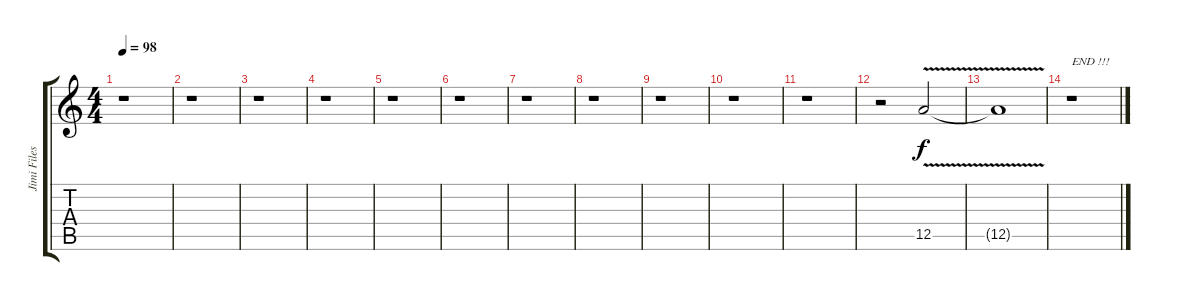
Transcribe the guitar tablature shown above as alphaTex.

\track ("Jimi Files" "Jimi Files") {instrument distortionguitar}
\staff {score tabs}
\tuning (E4 B3 G3 D3 A2 E2) {hide}
\ts (4 4)
\tempo 98
\clef g2
\ks c
r.1{dy f} |
r.1 |
r.1 |
r.1 |
r.1 |
r.1 |
r.1 |
r.1 |
r.1 |
r.1 |
r.1 |
r.2 12.5{v}.2 |
12.5{t}.1 |
r.1{txt "END !!!"}
